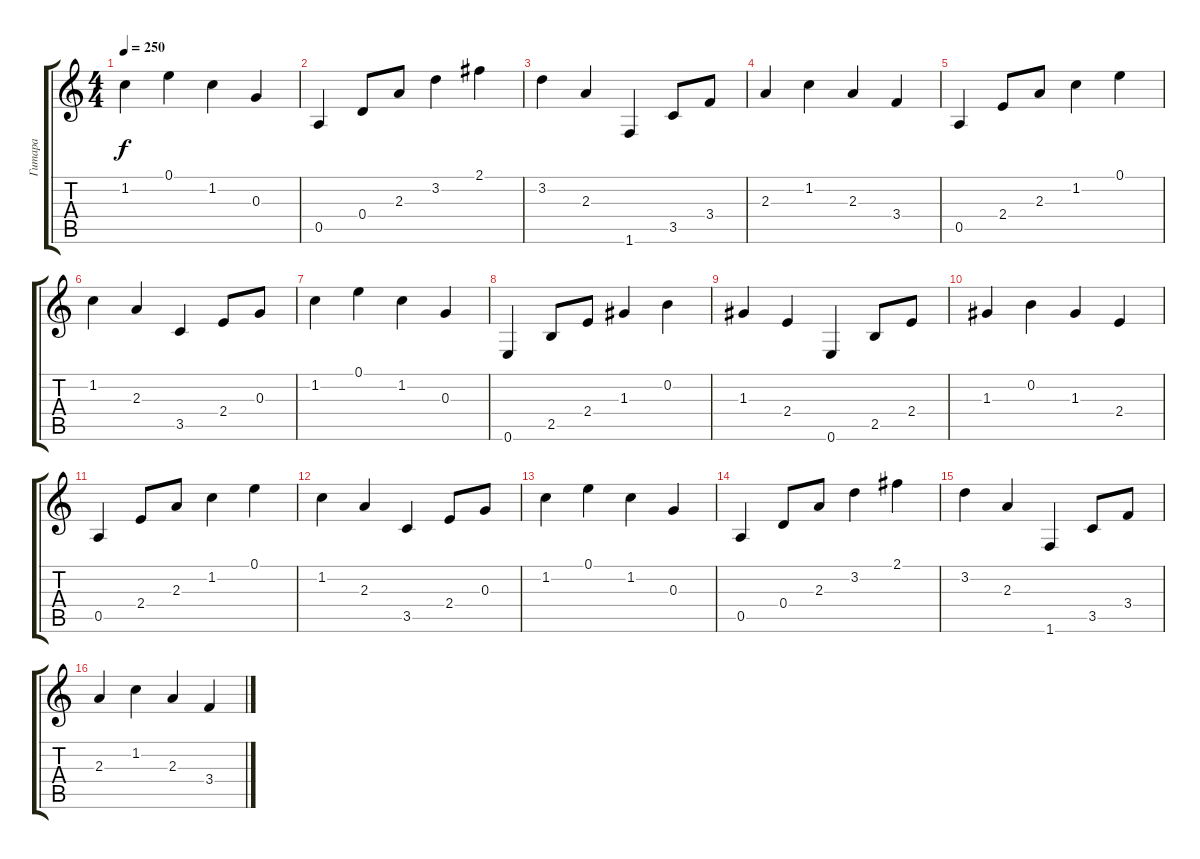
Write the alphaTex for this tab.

\track ("Гитара" "Гитара") {instrument electricguitarclean}
\staff {score tabs}
\tuning (E4 B3 G3 D3 A2 E2) {hide}
\ts (4 4)
\tempo 250
\clef g2
\ks c
1.2.4{dy f} 0.1.4 1.2.4 0.3.4 |
0.5.4 0.4.8 2.3.8 3.2.4 2.1.4 |
3.2.4 2.3.4 1.6.4 3.5.8 3.4.8 |
2.3.4 1.2.4 2.3.4 3.4.4 |
0.5.4 2.4.8 2.3.8 1.2.4 0.1.4 |
1.2.4 2.3.4 3.5.4 2.4.8 0.3.8 |
1.2.4 0.1.4 1.2.4 0.3.4 |
0.6.4 2.5.8 2.4.8 1.3.4 0.2.4 |
1.3.4 2.4.4 0.6.4 2.5.8 2.4.8 |
1.3.4 0.2.4 1.3.4 2.4.4 |
0.5.4 2.4.8 2.3.8 1.2.4 0.1.4 |
1.2.4 2.3.4 3.5.4 2.4.8 0.3.8 |
1.2.4 0.1.4 1.2.4 0.3.4 |
0.5.4 0.4.8 2.3.8 3.2.4 2.1.4 |
3.2.4 2.3.4 1.6.4 3.5.8 3.4.8 |
2.3.4 1.2.4 2.3.4 3.4.4
